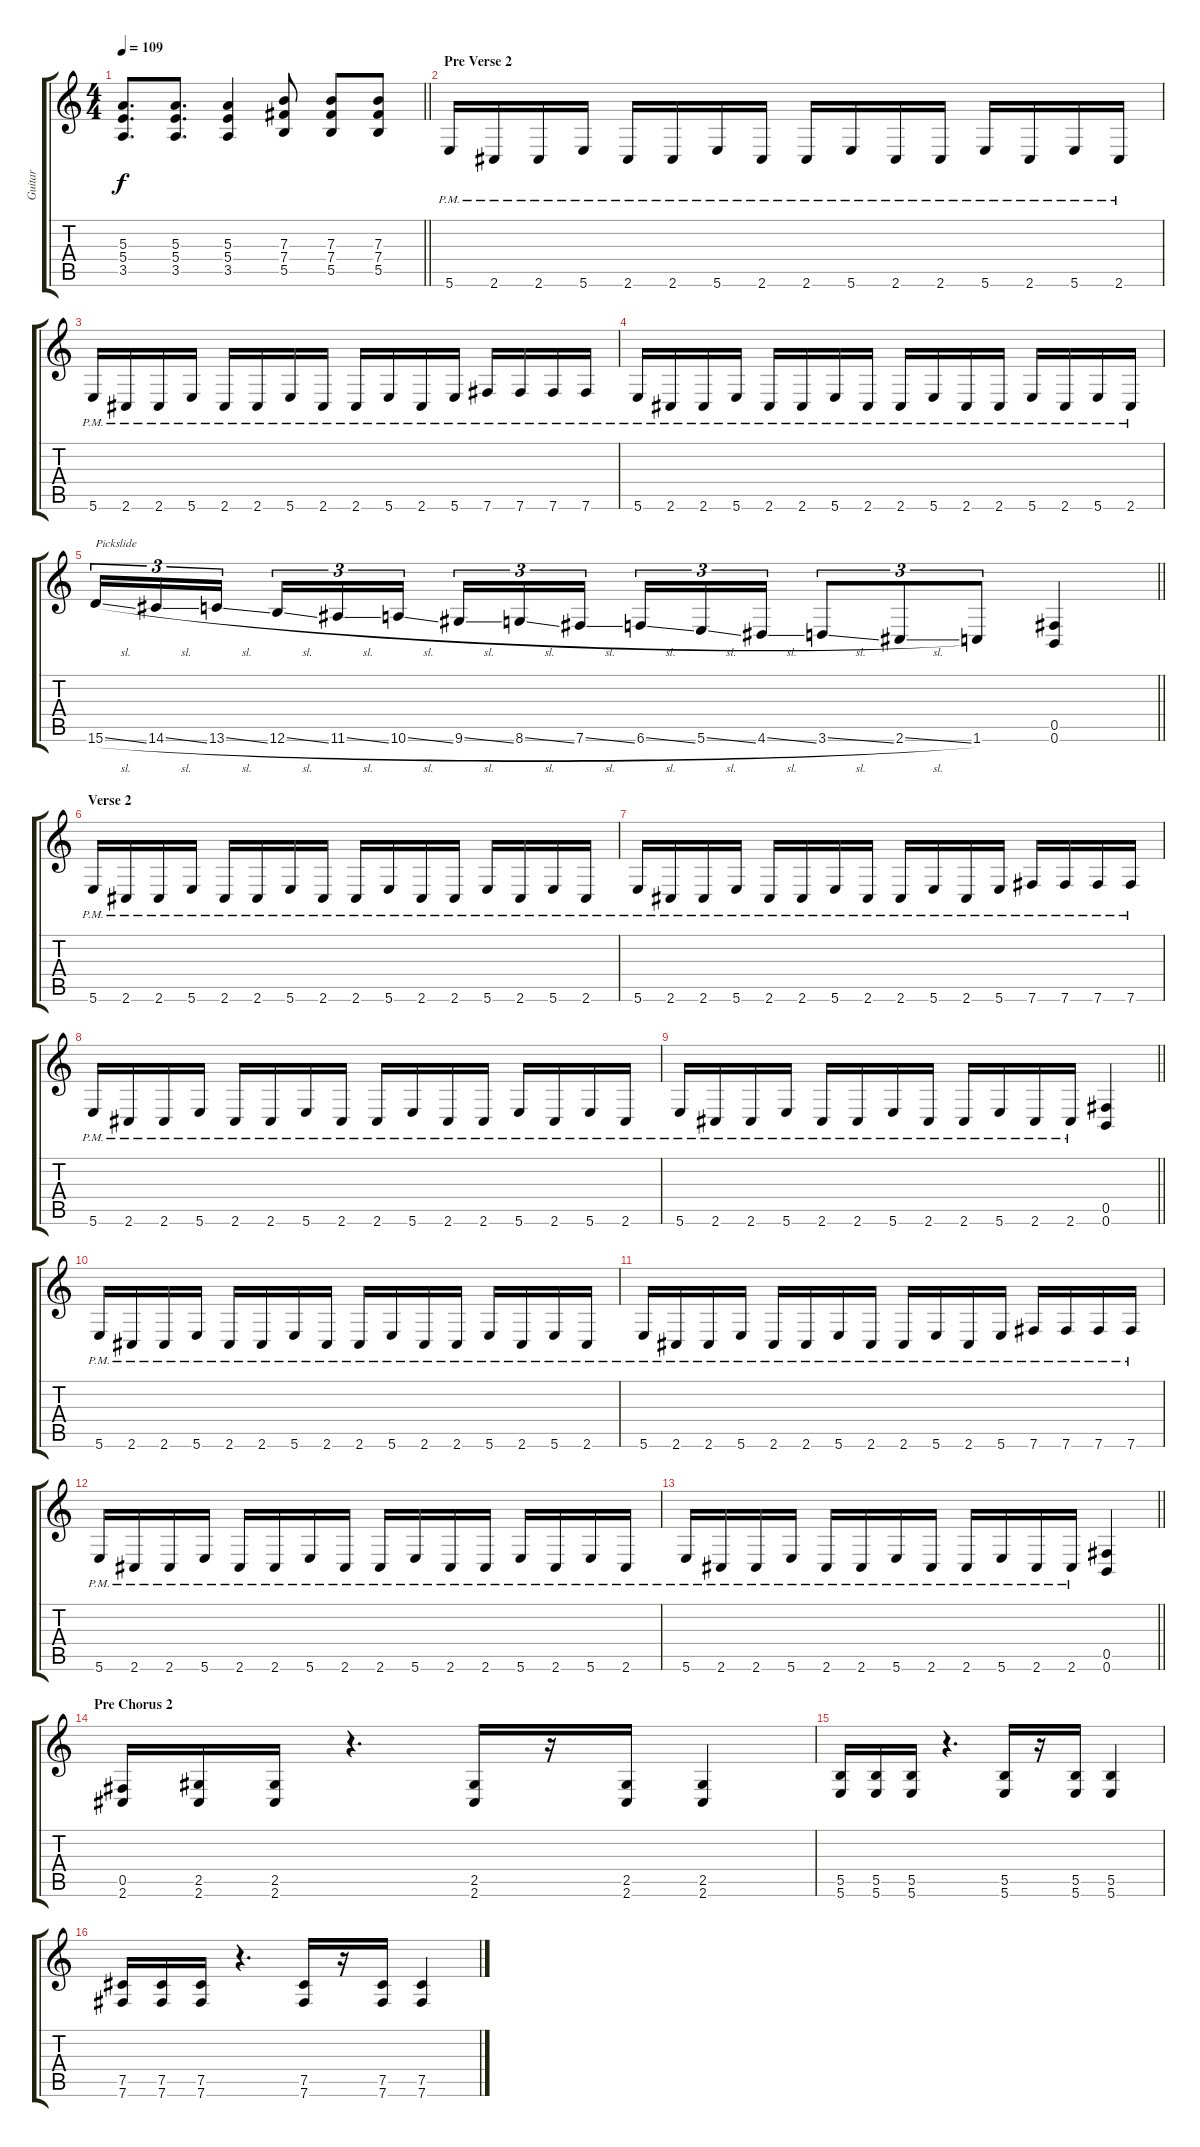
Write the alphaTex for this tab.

\track ("Guitar" "Guitar") {instrument distortionguitar}
\staff {score tabs}
\tuning (Db4 Ab3 E3 B2 Gb2 B1) {hide}
\ts (4 4)
\tempo 109
\clef g2
\barLineRight lightlight
\ks c
(5.3 5.4 3.5).8{d dy f} (5.3 5.4 3.5).8{d} (5.3 5.4 3.5).4 (7.3 7.4 5.5).8 (7.3 7.4 5.5).8 (7.3 7.4 5.5).8 |
\section ("" "Pre Verse 2")
5.6{pm}.16 2.6{pm}.16 2.6{pm}.16 5.6{pm}.16 2.6{pm}.16 2.6{pm}.16 5.6{pm}.16 2.6{pm}.16 2.6{pm}.16 5.6{pm}.16 2.6{pm}.16 2.6{pm}.16 5.6{pm}.16 2.6{pm}.16 5.6{pm}.16 2.6{pm}.16 |
5.6{pm}.16 2.6{pm}.16 2.6{pm}.16 5.6{pm}.16 2.6{pm}.16 2.6{pm}.16 5.6{pm}.16 2.6{pm}.16 2.6{pm}.16 5.6{pm}.16 2.6{pm}.16 5.6{pm}.16 7.6{pm}.16 7.6{pm}.16 7.6{pm}.16 7.6{pm}.16 |
5.6{pm}.16 2.6{pm}.16 2.6{pm}.16 5.6{pm}.16 2.6{pm}.16 2.6{pm}.16 5.6{pm}.16 2.6{pm}.16 2.6{pm}.16 5.6{pm}.16 2.6{pm}.16 2.6{pm}.16 5.6{pm}.16 2.6{pm}.16 5.6{pm}.16 2.6{pm}.16 |
\barLineRight lightlight
15.6{sl}.16{tu (3 2) txt "Pickslide " instrument guitarfretnoise} 14.6{sl}.16{tu (3 2)} 13.6{sl}.16{tu (3 2) beam splitsecondary} 12.6{sl}.16{tu (3 2)} 11.6{sl}.16{tu (3 2)} 10.6{sl}.16{tu (3 2)} 9.6{sl}.16{tu (3 2)} 8.6{sl}.16{tu (3 2)} 7.6{sl}.16{tu (3 2) beam splitsecondary} 6.6{sl}.16{tu (3 2)} 5.6{sl}.16{tu (3 2)} 4.6{sl}.16{tu (3 2)} 3.6{sl}.8{tu (3 2)} 2.6{sl}.8{tu (3 2)} 1.6.8{tu (3 2)} (0.5 0.6).4{instrument distortionguitar} |
\section ("" "Verse 2")
5.6{pm}.16 2.6{pm}.16 2.6{pm}.16 5.6{pm}.16 2.6{pm}.16 2.6{pm}.16 5.6{pm}.16 2.6{pm}.16 2.6{pm}.16 5.6{pm}.16 2.6{pm}.16 2.6{pm}.16 5.6{pm}.16 2.6{pm}.16 5.6{pm}.16 2.6{pm}.16 |
5.6{pm}.16 2.6{pm}.16 2.6{pm}.16 5.6{pm}.16 2.6{pm}.16 2.6{pm}.16 5.6{pm}.16 2.6{pm}.16 2.6{pm}.16 5.6{pm}.16 2.6{pm}.16 5.6{pm}.16 7.6{pm}.16 7.6{pm}.16 7.6{pm}.16 7.6{pm}.16 |
5.6{pm}.16 2.6{pm}.16 2.6{pm}.16 5.6{pm}.16 2.6{pm}.16 2.6{pm}.16 5.6{pm}.16 2.6{pm}.16 2.6{pm}.16 5.6{pm}.16 2.6{pm}.16 2.6{pm}.16 5.6{pm}.16 2.6{pm}.16 5.6{pm}.16 2.6{pm}.16 |
\barLineRight lightlight
5.6{pm}.16 2.6{pm}.16 2.6{pm}.16 5.6{pm}.16 2.6{pm}.16 2.6{pm}.16 5.6{pm}.16 2.6{pm}.16 2.6{pm}.16 5.6{pm}.16 2.6{pm}.16 2.6{pm}.16 (0.5 0.6).4 |
5.6{pm}.16 2.6{pm}.16 2.6{pm}.16 5.6{pm}.16 2.6{pm}.16 2.6{pm}.16 5.6{pm}.16 2.6{pm}.16 2.6{pm}.16 5.6{pm}.16 2.6{pm}.16 2.6{pm}.16 5.6{pm}.16 2.6{pm}.16 5.6{pm}.16 2.6{pm}.16 |
5.6{pm}.16 2.6{pm}.16 2.6{pm}.16 5.6{pm}.16 2.6{pm}.16 2.6{pm}.16 5.6{pm}.16 2.6{pm}.16 2.6{pm}.16 5.6{pm}.16 2.6{pm}.16 5.6{pm}.16 7.6{pm}.16 7.6{pm}.16 7.6{pm}.16 7.6{pm}.16 |
5.6{pm}.16 2.6{pm}.16 2.6{pm}.16 5.6{pm}.16 2.6{pm}.16 2.6{pm}.16 5.6{pm}.16 2.6{pm}.16 2.6{pm}.16 5.6{pm}.16 2.6{pm}.16 2.6{pm}.16 5.6{pm}.16 2.6{pm}.16 5.6{pm}.16 2.6{pm}.16 |
\barLineRight lightlight
5.6{pm}.16 2.6{pm}.16 2.6{pm}.16 5.6{pm}.16 2.6{pm}.16 2.6{pm}.16 5.6{pm}.16 2.6{pm}.16 2.6{pm}.16 5.6{pm}.16 2.6{pm}.16 2.6{pm}.16 (0.5 0.6).4 |
\section ("" "Pre Chorus 2")
(0.5 2.6).16 (2.5 2.6).16 (2.5 2.6).16 r.4{d} (2.5 2.6).16 r.16 (2.5 2.6).16 (2.5 2.6).4 |
(5.5 5.6).16 (5.5 5.6).16 (5.5 5.6).16 r.4{d} (5.5 5.6).16 r.16 (5.5 5.6).16 (5.5 5.6).4 |
(7.5 7.6).16 (7.5 7.6).16 (7.5 7.6).16 r.4{d} (7.5 7.6).16 r.16 (7.5 7.6).16 (7.5 7.6).4
